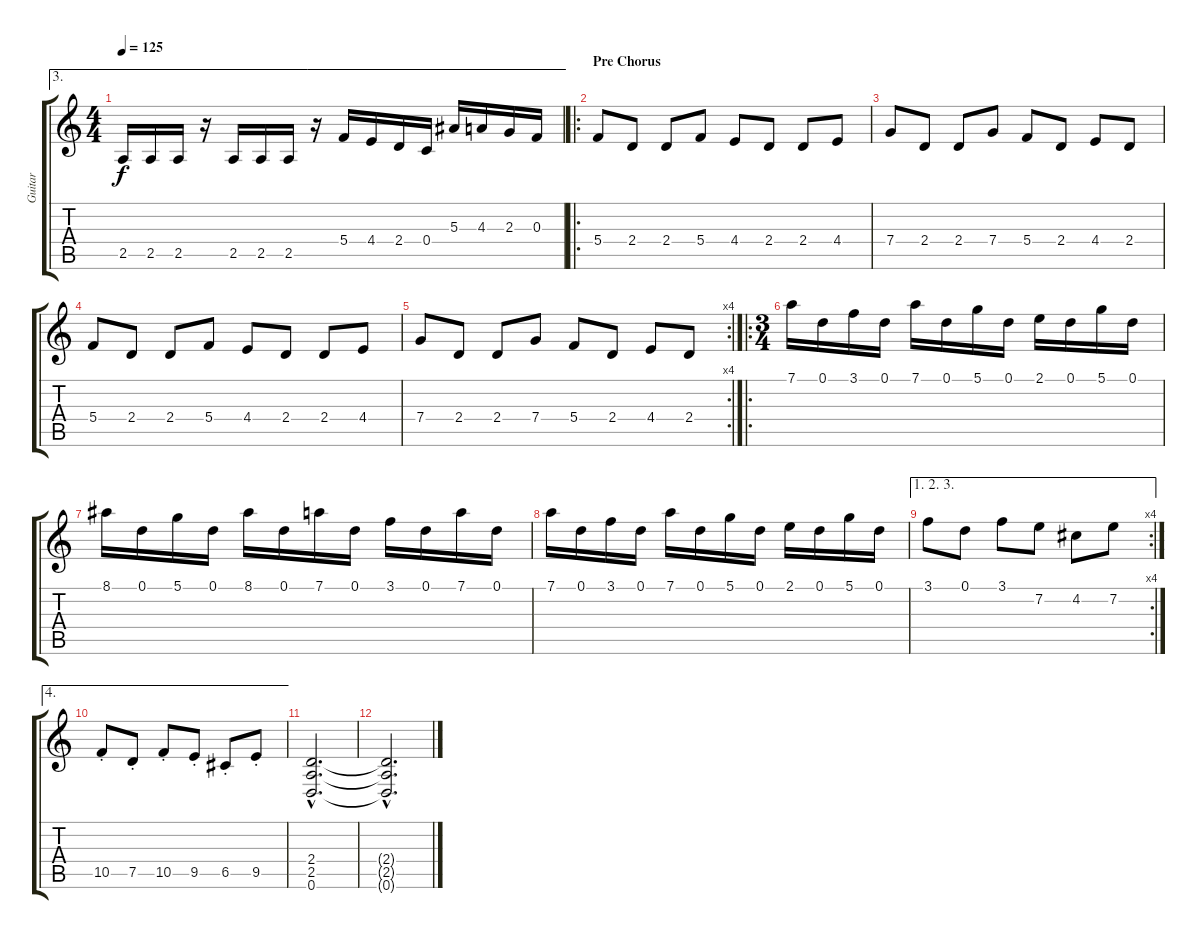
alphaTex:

\track ("Guitar" "Guitar") {instrument distortionguitar}
\staff {score tabs}
\tuning (D4 A3 F3 C3 G2 D2) {hide}
\ae 3
\ts (4 4)
\tempo 125
\clef g2
\ks c
2.5.16{dy f} 2.5.16 2.5.16 r.16 2.5.16 2.5.16 2.5.16 r.16 5.4.16 4.4.16 2.4.16 0.4.16 5.3.16 4.3.16 2.3.16 0.3.16 |
\ro
\section ("" "Pre Chorus")
5.4.8 2.4.8 2.4.8 5.4.8 4.4.8 2.4.8 2.4.8 4.4.8 |
7.4.8 2.4.8 2.4.8 7.4.8 5.4.8 2.4.8 4.4.8 2.4.8 |
5.4.8 2.4.8 2.4.8 5.4.8 4.4.8 2.4.8 2.4.8 4.4.8 |
\rc 4
7.4.8 2.4.8 2.4.8 7.4.8 5.4.8 2.4.8 4.4.8 2.4.8 |
\ro
\ts (3 4)
7.1.16 0.1.16 3.1.16 0.1.16 7.1.16 0.1.16 5.1.16 0.1.16 2.1.16 0.1.16 5.1.16 0.1.16 |
8.1.16 0.1.16 5.1.16 0.1.16 8.1.16 0.1.16 7.1.16 0.1.16 3.1.16 0.1.16 7.1.16 0.1.16 |
7.1.16 0.1.16 3.1.16 0.1.16 7.1.16 0.1.16 5.1.16 0.1.16 2.1.16 0.1.16 5.1.16 0.1.16 |
\ae (1 2 3)
\rc 4
3.1.8 0.1.8 3.1.8 7.2.8 4.2.8 7.2.8 |
\ae 4
10.5{st}.8 7.5{st}.8 10.5{st}.8 9.5{st}.8 6.5{st}.8 9.5{st}.8 |
(2.4{hac} 2.5{hac} 0.6{hac}).2{d} |
(2.4{hac t} 2.5{hac t} 0.6{hac t}).2{d}
